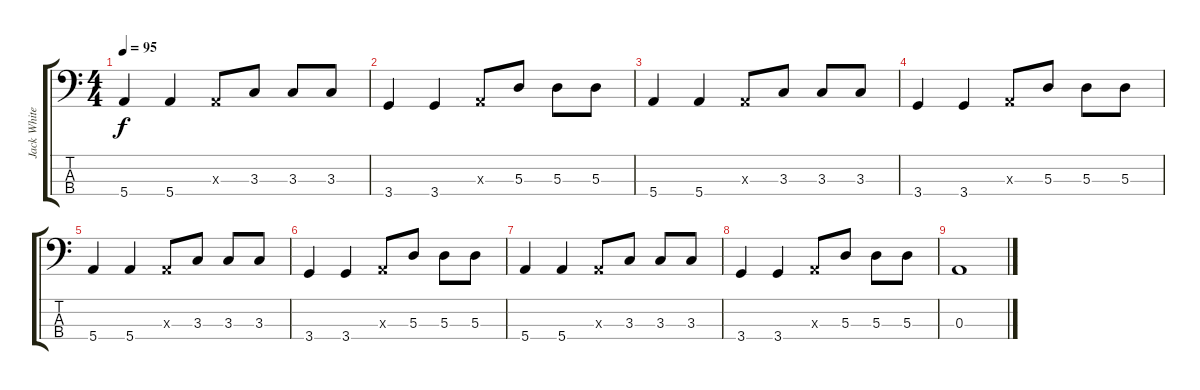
\track ("Jack White - Bass Octave Pedal" "Jack White") {instrument electricbasspick}
\staff {score tabs}
\tuning (G2 D2 A1 E1) {hide}
\ts (4 4)
\tempo 95
\clef f4
\ks c
5.4.4{dy f} 5.4.4 0.3{x}.8 3.3.8 3.3.8 3.3.8 |
3.4.4 3.4.4 0.3{x}.8 5.3.8 5.3.8 5.3.8 |
5.4.4 5.4.4 0.3{x}.8 3.3.8 3.3.8 3.3.8 |
3.4.4 3.4.4 0.3{x}.8 5.3.8 5.3.8 5.3.8 |
5.4.4 5.4.4 0.3{x}.8 3.3.8 3.3.8 3.3.8 |
3.4.4 3.4.4 0.3{x}.8 5.3.8 5.3.8 5.3.8 |
5.4.4 5.4.4 0.3{x}.8 3.3.8 3.3.8 3.3.8 |
3.4.4 3.4.4 0.3{x}.8 5.3.8 5.3.8 5.3.8 |
0.3.1
